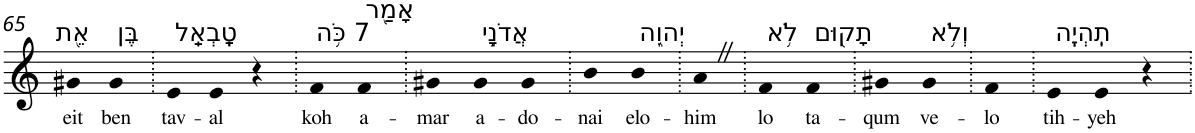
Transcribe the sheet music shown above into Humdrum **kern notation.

**kern	**text
*part1	*part1
*staff1	*staff1
*I"Piano	*
*I'Pno	*
!!LO:PB:g=z
*clefG2	*
*k[]	*
=65	=65
!LO:TX:a:t=אֵ֖ת	!
!	!LO:LY:b
4g#X	eit
!LO:TX:a:t=בֶּן	!
!	!LO:LY:b
4g#	ben
=66.	=66.
!LO:TX:a:t=טָֽבְאַֽל	!
!	!LO:LY:b
4e	tav-
!	!LO:LY:b
4e	-al
4r	.
=67.	=67.
!LO:TX:a:t=7 כֹּ֥ה	!
!	!LO:LY:b
4f	koh
!LO:TX:a:t=אָמַ֖ר	!
!	!LO:LY:b
4f	a-
=68.	=68.
!	!LO:LY:b
4g#X	-mar
!LO:TX:a:t=אֲדֹנָ֣י	!
!	!LO:LY:b
4g#	a-
!	!LO:LY:b
4g#	-do-
=69.	=69.
!	!LO:LY:b
4b	-nai
!LO:TX:a:t=יְהוִ֑ה	!
!	!LO:LY:b
4b	elo-
=70.	=70.
!	!LO:LY:b
4aZ	-him
=71.	=71.
!LO:TX:a:t=לֹ֥א	!
!	!LO:LY:b
4f	lo
!LO:TX:a:t=תָק֖וּם	!
!	!LO:LY:b
4f	ta-
=72.	=72.
!	!LO:LY:b
4g#X	-qum
!LO:TX:a:t=וְלֹ֥א	!
!	!LO:LY:b
4g#	ve-
=73.	=73.
!	!LO:LY:b
4f	-lo
=74.	=74.
!LO:TX:a:t=תִֽהְיֶֽה	!
!	!LO:LY:b
4e	tih-
!	!LO:LY:b
4e	-yeh
4r	.
=.	=.
*-	*-
